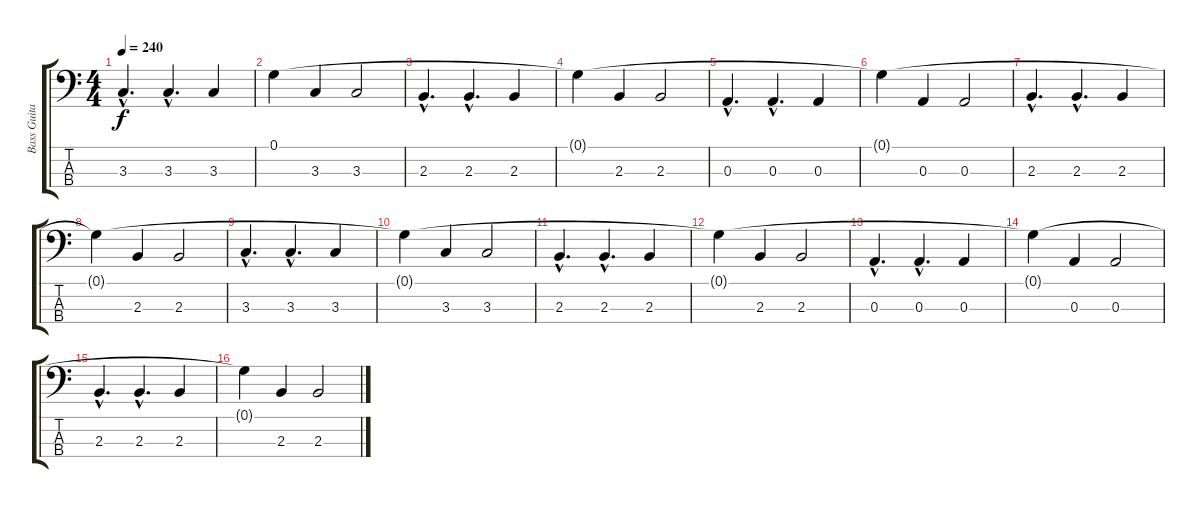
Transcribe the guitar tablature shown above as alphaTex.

\track ("Bass Guitar" "Bass Guita") {instrument electricbassfinger}
\staff {score tabs}
\tuning (G2 D2 A1 E1) {hide}
\ts (4 4)
\tempo 240
\clef f4
\ks c
3.3{hac}.4{d dy f instrument electricbassfinger} 3.3{hac}.4{d} 3.3.4 |
0.1.4 3.3.4 3.3.2 |
2.3{hac}.4{d} 2.3{hac}.4{d} 2.3.4 |
0.1{t}.4 2.3.4 2.3.2 |
0.3{hac}.4{d} 0.3{hac}.4{d} 0.3.4 |
0.1{t}.4 0.3.4 0.3.2 |
2.3{hac}.4{d} 2.3{hac}.4{d} 2.3.4 |
0.1{t}.4 2.3.4 2.3.2 |
3.3{hac}.4{d} 3.3{hac}.4{d} 3.3.4 |
0.1{t}.4 3.3.4 3.3.2 |
2.3{hac}.4{d} 2.3{hac}.4{d} 2.3.4 |
0.1{t}.4 2.3.4 2.3.2 |
0.3{hac}.4{d} 0.3{hac}.4{d} 0.3.4 |
0.1{t}.4 0.3.4 0.3.2 |
2.3{hac}.4{d} 2.3{hac}.4{d} 2.3.4 |
0.1{t}.4 2.3.4 2.3.2
